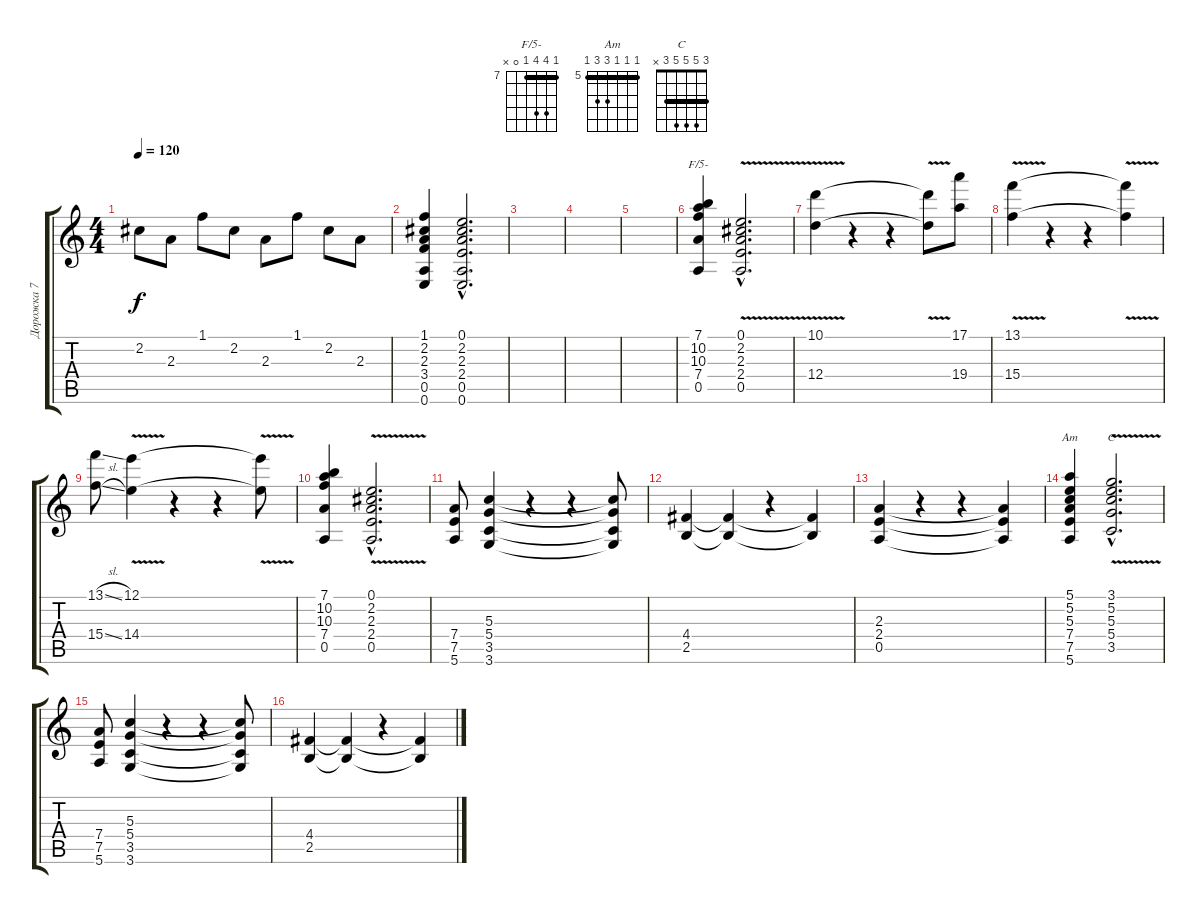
\track ("Дорожка 7" "Дорожка 7") {instrument distortionguitar}
\staff {score tabs}
\tuning (E4 B3 G3 D3 A2 E2) {hide}
\chord ("F/5-" 7 10 10 7 0 x) {firstfret 7 barre 7}
\chord ("Am" 5 5 5 7 7 5) {firstfret 5 barre 5}
\chord ("C" 3 5 5 5 3 x) {barre 3}
\ts (4 4)
\tempo 120
\clef g2
\ks c
2.2.8{dy f} 2.3.8 1.1.8 2.2.8 2.3.8 1.1.8 2.2.8 2.3.8 |
(1.1 2.2 2.3 3.4 0.5 0.6).4 (0.1{hac} 2.2{hac} 2.3{hac} 2.4{hac} 0.5{hac} 0.6{hac}).2{d} |
|
|
|
(7.1 10.2 10.3 7.4 0.5).4{ch "F/5-"} (0.1{v hac} 2.2{v hac} 2.3{v hac} 2.4{hac} 0.5{hac}).2{d} |
(10.1{v} 12.4{v}).4 r.4 r.4 (10.1{t} 12.4{t}).8 (17.1 19.4).8 |
(13.1{v} 15.4{v}).4 r.4 r.4 (13.1{t} 15.4{t}).4 |
(13.1{sl} 15.4{sl}).8 (12.1{v} 14.4{v}).4 r.4 r.4 (12.1{t} 14.4{t}).8 |
(7.1 10.2 10.3 7.4 0.5).4 (0.1{v hac} 2.2{v hac} 2.3{v hac} 2.4{hac} 0.5{hac}).2{d} |
(7.4 7.5 5.6).8 (5.3 5.4 3.5 3.6).4 r.4 r.4 (5.3{t} 5.4{t} 3.5{t} 3.6{t}).8 |
(4.4 2.5).4 (4.4{t} 2.5{t}).4 r.4 (4.4{t} 2.5{t}).4 |
(2.3 2.4 0.5).4 r.4 r.4 (2.3{t} 2.4{t} 0.5{t}).4 |
(5.1 5.2 5.3 7.4 7.5 5.6).4{ch "Am"} (3.1{hac} 5.2{hac} 5.3{hac} 5.4{v hac} 3.5{hac}).2{d ch "C"} |
(7.4 7.5 5.6).8 (5.3 5.4 3.5 3.6).4 r.4 r.4 (5.3{t} 5.4{t} 3.5{t} 3.6{t}).8 |
(4.4 2.5).4 (4.4{t} 2.5{t}).4 r.4 (4.4{t} 2.5{t}).4
